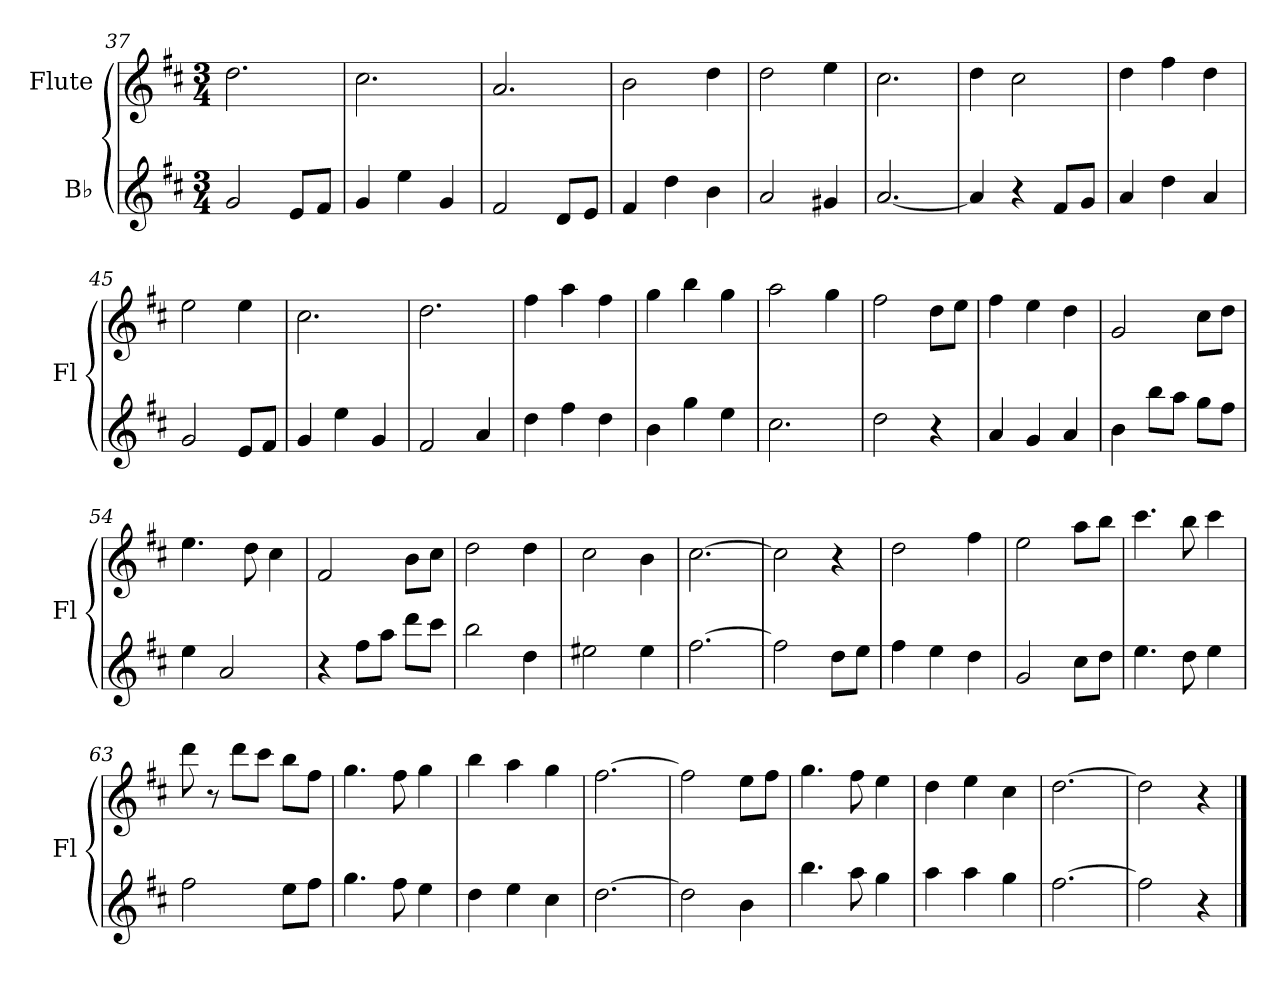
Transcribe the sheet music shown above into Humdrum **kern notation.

**kern	**kern
*part2	*part1
*staff2	*staff1
*I"B♭	*I"Flute
*	*I'Fl
*clefG2	*clefG2
*ITrd1c2	*ITrd1c2
*k[]	*k[]
*C:	*C:
*M3/4	*M3/4
=37	=37
2f/	2.cc\
8d/L	.
8e/J	.
=38	=38
4f/	2.b\
4dd\	.
4f/	.
=39	=39
2e/	2.g/
8c/L	.
8d/J	.
=40	=40
4e/	2a\
4cc\	.
4a\	4cc\
!!LO:LB:g=z
=41	=41
2g/	2cc\
4f#X/	4dd\
=42	=42
[2.g/	2.b\
=43	=43
4g/]	4cc\
4r	2b\
8e/L	.
8f/J	.
=44	=44
4g/	4cc\
4cc\	4ee\
4g/	4cc\
=45	=45
2f/	2dd\
8d/L	4dd\
8e/J	.
=46	=46
4f/	2.b\
4dd\	.
4f/	.
=47	=47
2e/	2.cc\
4g/	.
=48	=48
4cc\	4ee\
4ee\	4gg\
4cc\	4ee\
!!LO:LB:g=z
=49	=49
4a\	4ff\
4ff\	4aa\
4dd\	4ff\
=50	=50
2.b\	2gg\
.	4ff\
=51	=51
2cc\	2ee\
4r	8cc\L
.	8dd\J
=52	=52
4g/	4ee\
4f/	4dd\
4g/	4cc\
=53	=53
4a\	2f/
8aa\L	.
8gg\J	.
8ff\L	8b\L
8ee\J	8cc\J
=54	=54
4dd\	4.dd\
2g/	.
.	8cc\
.	4b\
=55	=55
4r	2e/
8ee\L	.
8gg\J	.
8ccc\L	8a\L
8bb\J	8b\J
=56	=56
2aa\	2cc\
4cc\	4cc\
!!LO:LB:g=z
=57	=57
2dd#X\	2b\
4dd#\	4a\
=58	=58
[2.ee\	[2.b\
=59	=59
2ee\]	2b\]
8cc\L	4r
8dd\J	.
=60	=60
4ee\	2cc\
4dd\	.
4cc\	4ee\
=61	=61
2f/	2dd\
8b\L	8gg\L
8cc\J	8aa\J
=62	=62
4.dd\	4.bb\
8cc\	8aa\
4dd\	4bb\
=63	=63
2ee\	8ccc\
.	8r
.	8ccc\L
.	8bb\J
8dd\L	8aa\L
8ee\J	8ee\J
=64	=64
4.ff\	4.ff\
8ee\	8ee\
4dd\	4ff\
!!LO:LB:g=z
=65	=65
4cc\	4aa\
4dd\	4gg\
4b\	4ff\
=66	=66
[2.cc\	[2.ee\
=67	=67
2cc\]	2ee\]
4a\	8dd\L
.	8ee\J
=68	=68
4.aa\	4.ff\
8gg\	8ee\
4ff\	4dd\
=69	=69
4gg\	4cc\
4gg\	4dd\
4ff\	4b\
=70	=70
[2.ee\	[2.cc\
=71	=71
2ee\]	2cc\]
4r	4r
==	==
*-	*-
